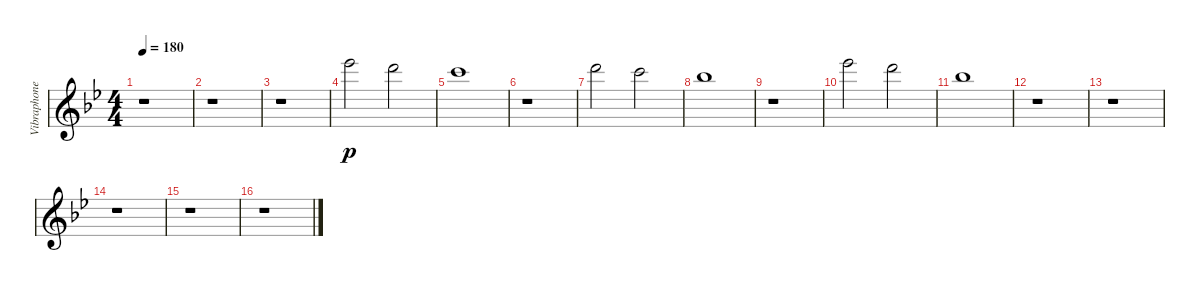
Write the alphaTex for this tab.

\track ("Vibraphone L" "Vibraphone") {instrument vibraphone}
\staff {score}
\tuning (E4 B3 G3 D3 A2 E2 B1) {hide}
\ts (4 4)
\tempo 180
\clef g2
\ks bb
r.1{dy p} |
r.1 |
r.1 |
23.1.2 22.1.2 |
20.1.1 |
r.1 |
22.1.2 20.1.2 |
18.1.1 |
r.1 |
23.1.2 22.1.2 |
18.1.1 |
r.1 |
r.1 |
r.1 |
r.1 |
r.1
